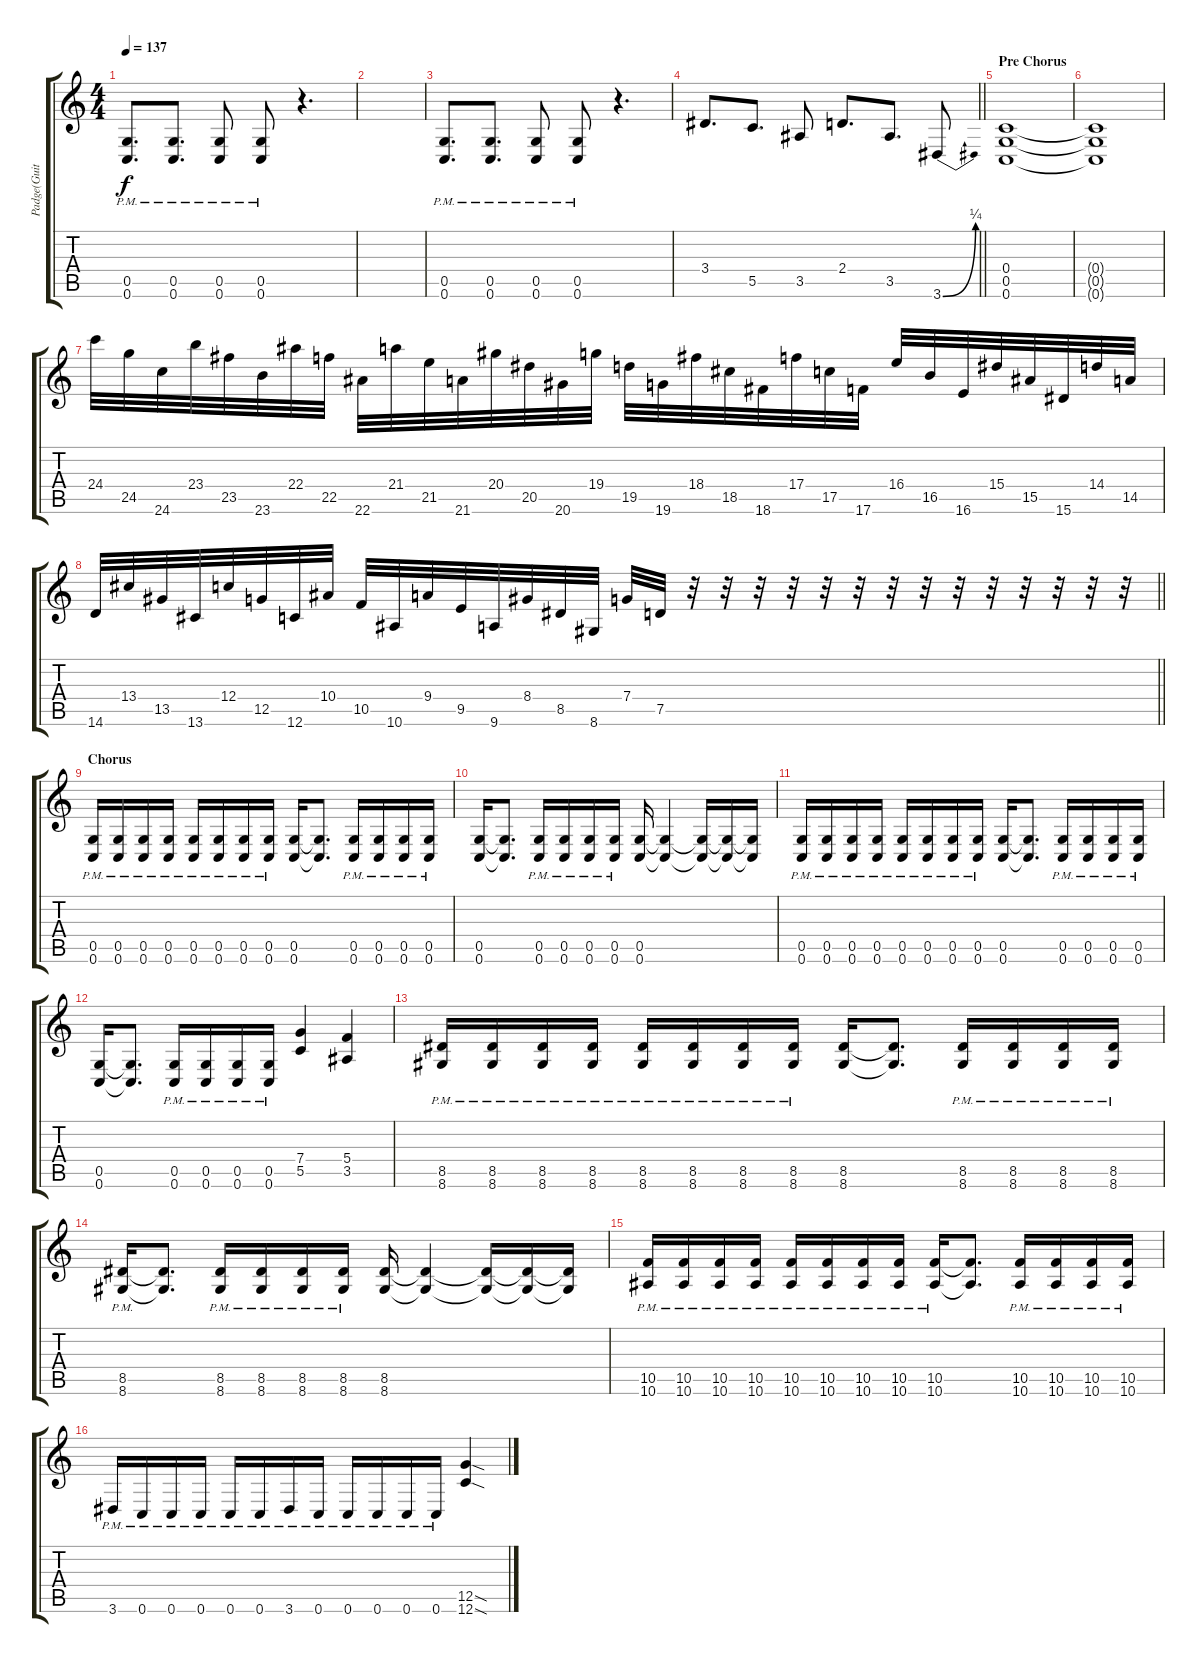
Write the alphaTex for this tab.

\track ("Padge(Guitar)" "Padge(Guit") {instrument distortionguitar}
\staff {score tabs}
\tuning (D4 A3 F3 C3 G2 C2) {hide}
\ts (4 4)
\tempo 137
\clef g2
\ks c
(0.5{pm} 0.6{pm}).8{d dy f} (0.5{pm} 0.6{pm}).8{d} (0.5{pm} 0.6{pm}).8 (0.5{pm} 0.6{pm}).8 r.4{d} |
|
(0.5{pm} 0.6{pm}).8{d} (0.5{pm} 0.6{pm}).8{d} (0.5{pm} 0.6{pm}).8 (0.5{pm} 0.6{pm}).8 r.4{d} |
\barLineRight lightlight
3.4.8{d} 5.5.8{d} 3.5.8 2.4.8{d} 3.5.8{d} 3.6{be (bend 0 0 60 1)}.8 |
\section ("" "Pre Chorus")
(0.4 0.5 0.6).1 |
(0.4{t} 0.5{t} 0.6{t}).1 |
24.4.32{instrument guitarfretnoise} 24.5.32 24.6.32 23.4.32 23.5.32 23.6.32 22.4.32 22.5.32 22.6.32 21.4.32 21.5.32 21.6.32 20.4.32 20.5.32 20.6.32 19.4.32 19.5.32 19.6.32 18.4.32 18.5.32 18.6.32 17.4.32 17.5.32 17.6.32 16.4.32 16.5.32 16.6.32 15.4.32 15.5.32 15.6.32 14.4.32 14.5.32 |
\barLineRight lightlight
14.6.32 13.4.32 13.5.32 13.6.32 12.4.32 12.5.32 12.6.32 10.4.32 10.5.32 10.6.32 9.4.32 9.5.32 9.6.32 8.4.32 8.5.32 8.6.32 7.4.32 7.5.32 r.32 r.32 r.32 r.32 r.32 r.32 r.32 r.32 r.32 r.32 r.32 r.32 r.32 r.32 |
\section ("" "Chorus")
(0.5{pm} 0.6{pm}).16{instrument distortionguitar} (0.5{pm} 0.6{pm}).16 (0.5{pm} 0.6{pm}).16 (0.5{pm} 0.6{pm}).16 (0.5{pm} 0.6{pm}).16 (0.5{pm} 0.6{pm}).16 (0.5{pm} 0.6{pm}).16 (0.5{pm} 0.6{pm}).16 (0.5 0.6).16 (0.5{t} 0.6{t}).8{d} (0.5{pm} 0.6{pm}).16 (0.5{pm} 0.6{pm}).16 (0.5{pm} 0.6{pm}).16 (0.5{pm} 0.6{pm}).16 |
(0.5 0.6).16 (0.5{t} 0.6{t}).8{d} (0.5{pm} 0.6{pm}).16 (0.5{pm} 0.6{pm}).16 (0.5{pm} 0.6{pm}).16 (0.5{pm} 0.6{pm}).16 (0.5 0.6).16 (0.5{t} 0.6{t}).4 (0.5{t} 0.6{t}).16 (0.5{t} 0.6{t}).16 (0.5{t} 0.6{t}).16 |
(0.5{pm} 0.6{pm}).16 (0.5{pm} 0.6{pm}).16 (0.5{pm} 0.6{pm}).16 (0.5{pm} 0.6{pm}).16 (0.5{pm} 0.6{pm}).16 (0.5{pm} 0.6{pm}).16 (0.5{pm} 0.6{pm}).16 (0.5{pm} 0.6{pm}).16 (0.5 0.6).16 (0.5{t} 0.6{t}).8{d} (0.5{pm} 0.6{pm}).16 (0.5{pm} 0.6{pm}).16 (0.5{pm} 0.6{pm}).16 (0.5{pm} 0.6{pm}).16 |
(0.5 0.6).16 (0.5{t} 0.6{t}).8{d} (0.5{pm} 0.6{pm}).16 (0.5{pm} 0.6{pm}).16 (0.5{pm} 0.6{pm}).16 (0.5{pm} 0.6{pm}).16 (7.4 5.5).4 (5.4 3.5).4 |
(8.5{pm} 8.6{pm}).16 (8.5{pm} 8.6{pm}).16 (8.5{pm} 8.6{pm}).16 (8.5{pm} 8.6{pm}).16 (8.5{pm} 8.6{pm}).16 (8.5{pm} 8.6{pm}).16 (8.5{pm} 8.6{pm}).16 (8.5{pm} 8.6{pm}).16 (8.5 8.6).16 (8.5{t} 8.6{t}).8{d} (8.5{pm} 8.6{pm}).16 (8.5{pm} 8.6{pm}).16 (8.5{pm} 8.6{pm}).16 (8.5{pm} 8.6{pm}).16 |
(8.5{pm} 8.6{pm}).16 (8.5{t} 8.6{t}).8{d} (8.5{pm} 8.6{pm}).16 (8.5{pm} 8.6{pm}).16 (8.5{pm} 8.6{pm}).16 (8.5{pm} 8.6{pm}).16 (8.5 8.6).16 (8.5{t} 8.6{t}).4 (8.5{t} 8.6{t}).16 (8.5{t} 8.6{t}).16 (8.5{t} 8.6{t}).16 |
(10.5{pm} 10.6{pm}).16 (10.5{pm} 10.6{pm}).16 (10.5{pm} 10.6{pm}).16 (10.5{pm} 10.6{pm}).16 (10.5{pm} 10.6{pm}).16 (10.5{pm} 10.6{pm}).16 (10.5{pm} 10.6{pm}).16 (10.5{pm} 10.6{pm}).16 (10.5{pm} 10.6{pm}).16 (10.5{t} 10.6{t}).8{d} (10.5{pm} 10.6{pm}).16 (10.5{pm} 10.6{pm}).16 (10.5{pm} 10.6{pm}).16 (10.5{pm} 10.6{pm}).16 |
3.6{pm}.16 0.6{pm}.16 0.6{pm}.16 0.6{pm}.16 0.6{pm}.16 0.6{pm}.16 3.6{pm}.16 0.6{pm}.16 0.6{pm}.16 0.6{pm}.16 0.6{pm}.16 0.6{pm}.16 (12.5{sod} 12.6{sod}).4
